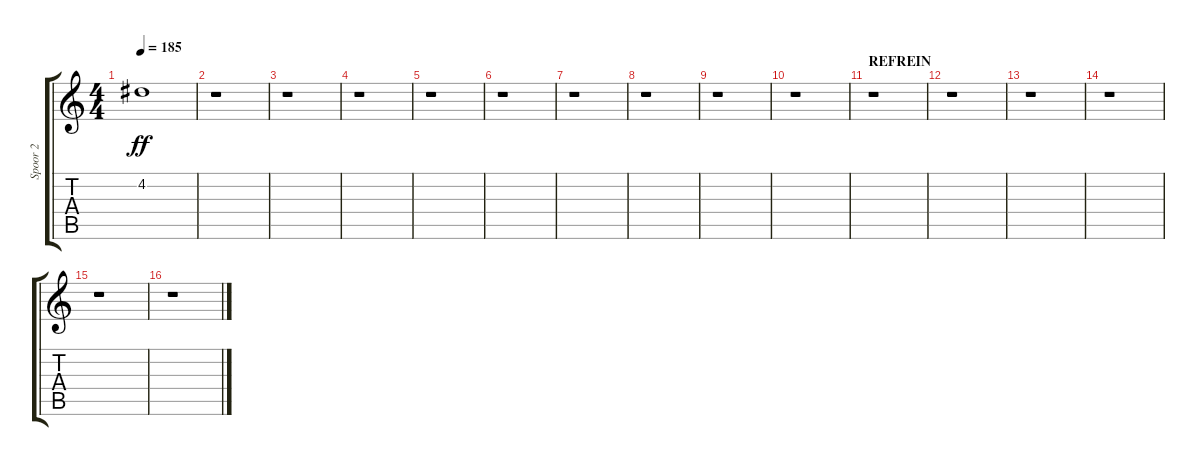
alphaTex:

\track ("Spoor 2" "Spoor 2") {instrument acousticguitarnylon}
\staff {score tabs}
\tuning (E4 B3 G3 D3 A2 E2) {hide}
\ts (4 4)
\tempo 185
\clef g2
\ks c
4.2.1{dy ff} |
r.1 |
r.1 |
r.1 |
r.1 |
r.1 |
r.1 |
r.1 |
r.1 |
r.1 |
\section ("" "REFREIN")
r.1 |
r.1 |
r.1 |
r.1 |
r.1 |
r.1
